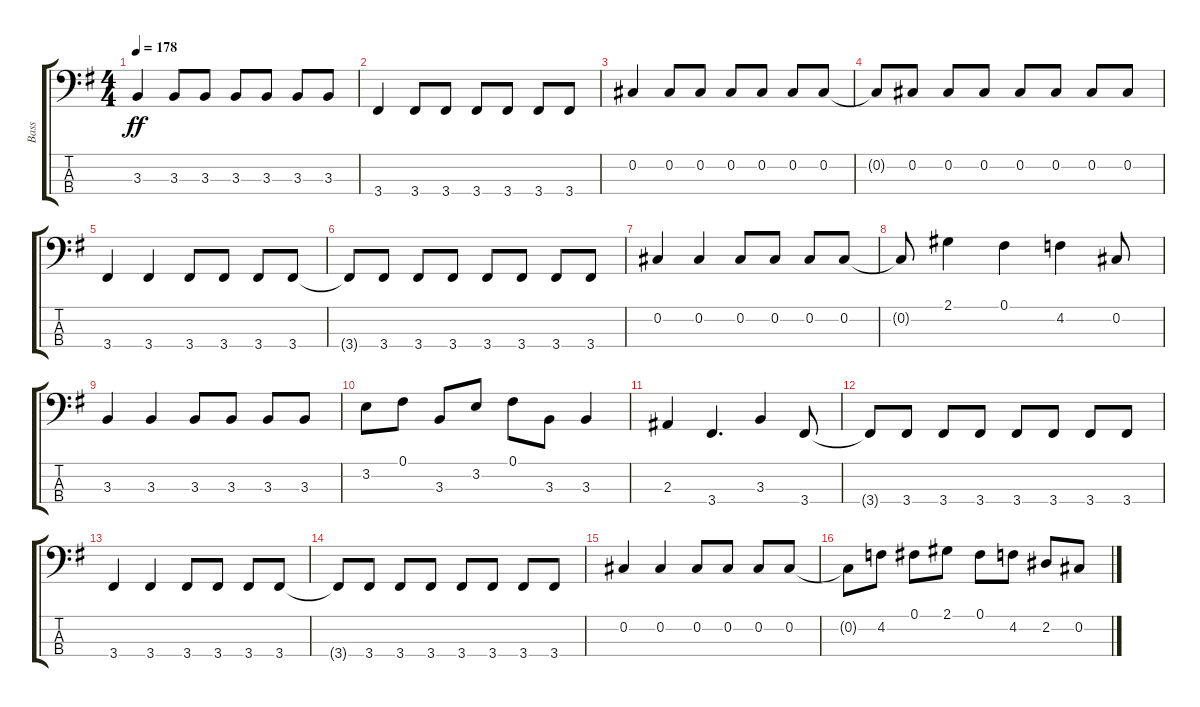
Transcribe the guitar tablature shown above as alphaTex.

\track ("Bass" "Bass") {instrument electricbasspick}
\staff {score tabs}
\tuning (Gb2 Db2 Ab1 Eb1) {hide}
\ts (4 4)
\tempo 178
\clef f4
\ks g
3.3.4{dy ff} 3.3.8 3.3.8 3.3.8 3.3.8 3.3.8 3.3.8 |
3.4.4 3.4.8 3.4.8 3.4.8 3.4.8 3.4.8 3.4.8 |
0.2.4 0.2.8 0.2.8 0.2.8 0.2.8 0.2.8 0.2.8 |
0.2{t}.8 0.2.8 0.2.8 0.2.8 0.2.8 0.2.8 0.2.8 0.2.8 |
3.4.4 3.4.4 3.4.8 3.4.8 3.4.8 3.4.8 |
3.4{t}.8 3.4.8 3.4.8 3.4.8 3.4.8 3.4.8 3.4.8 3.4.8 |
0.2.4 0.2.4 0.2.8 0.2.8 0.2.8 0.2.8 |
0.2{t}.8 2.1.4 0.1.4 4.2.4 0.2.8 |
3.3.4 3.3.4 3.3.8 3.3.8 3.3.8 3.3.8 |
3.2.8 0.1.8 3.3.8 3.2.8 0.1.8 3.3.8 3.3.4 |
2.3.4 3.4.4{d} 3.3.4 3.4.8 |
3.4{t}.8 3.4.8 3.4.8 3.4.8 3.4.8 3.4.8 3.4.8 3.4.8 |
3.4.4 3.4.4 3.4.8 3.4.8 3.4.8 3.4.8 |
3.4{t}.8 3.4.8 3.4.8 3.4.8 3.4.8 3.4.8 3.4.8 3.4.8 |
0.2.4 0.2.4 0.2.8 0.2.8 0.2.8 0.2.8 |
0.2{t}.8 4.2.8 0.1.8 2.1.8 0.1.8 4.2.8 2.2.8 0.2.8
